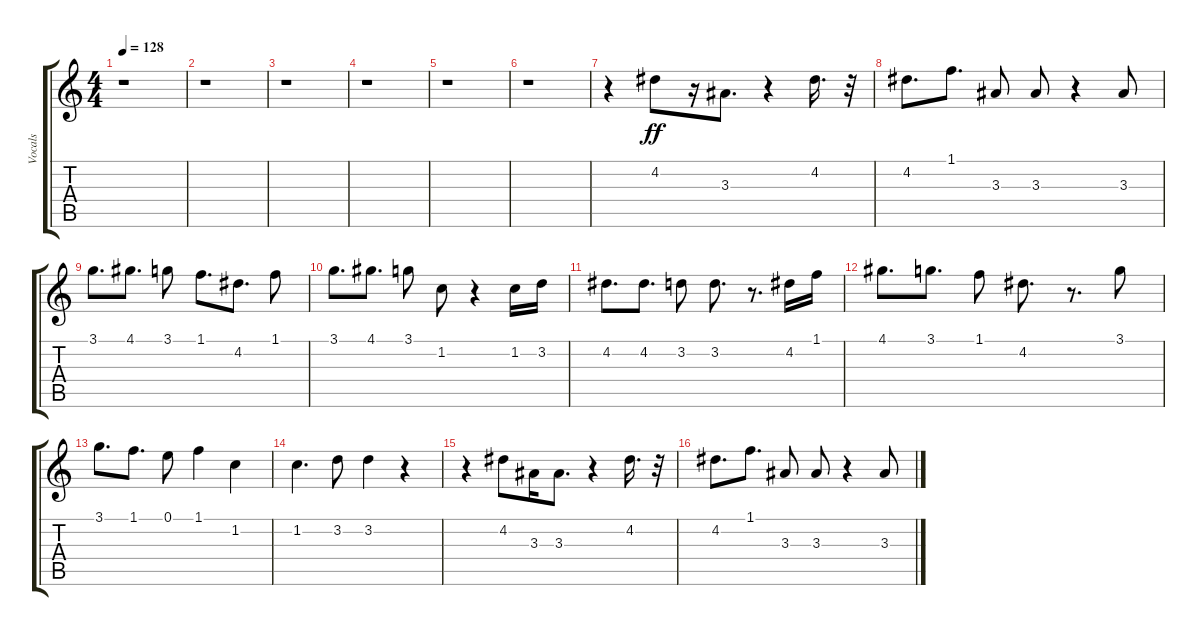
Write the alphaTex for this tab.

\track ("Vocals" "Vocals") {instrument distortionguitar}
\staff {score tabs}
\tuning (E4 B3 G3 D3 A2 E2) {hide}
\ts (4 4)
\tempo 128
\clef g2
\ks c
r.1{dy ff} |
r.1 |
r.1 |
r.1 |
r.1 |
r.1 |
r.4 4.2.8 r.16 3.3.8{d} r.4 4.2.16{d} r.32 |
4.2.8{d} 1.1.8{d} 3.3.8 3.3.8 r.4 3.3.8 |
3.1.8{d} 4.1.8{d} 3.1.8 1.1.8{d} 4.2.8{d} 1.1.8 |
3.1.8{d} 4.1.8{d} 3.1.8 1.2.8 r.4 1.2.16 3.2.16 |
4.2.8{d} 4.2.8{d} 3.2.8 3.2.8{d} r.8{d} 4.2.16 1.1.16 |
4.1.8{d} 3.1.8{d} 1.1.8 4.2.8{d} r.8{d} 3.1.8 |
3.1.8{d} 1.1.8{d} 0.1.8 1.1.4 1.2.4 |
1.2.4{d} 3.2.8 3.2.4 r.4 |
r.4 4.2.8 3.3.16 3.3.8{d} r.4 4.2.16{d} r.32 |
4.2.8{d} 1.1.8{d} 3.3.8 3.3.8 r.4 3.3.8
